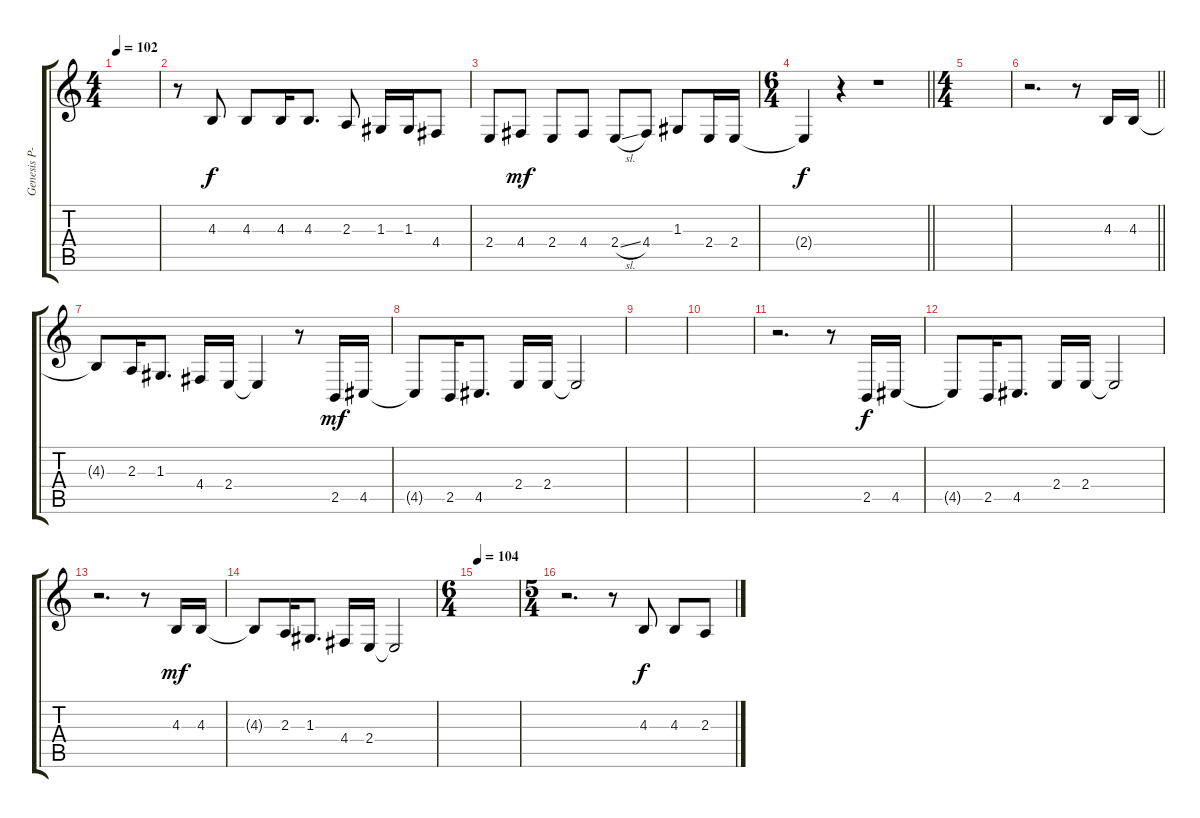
\track ("Genesis P-Orridge" "Genesis P-") {instrument ocarina}
\staff {score tabs}
\tuning (E4 B3 G3 D3 A2 E2) {hide}
\ts (4 4)
\tempo 102
\clef g2
\ks c
|
r.8 4.3.8 4.3.8 4.3.16 4.3.8{d} 2.3.8 1.3.16 1.3.16 4.4.8 |
2.4.8 4.4.8{dy mf} 2.4.8 4.4.8 2.4{sl}.8 4.4.8 1.3.8 2.4.16 2.4.16 |
\ts (6 4)
\barLineRight lightlight
2.4{t}.4{dy f} r.4 r.1 |
\ts (4 4)
|
\barLineRight lightlight
r.2{d} r.8 4.3.16 4.3.16 |
\section ("" "")
4.3{t}.8 2.3.16 1.3.8{d} 4.4.16 2.4.16 2.4{t}.4 r.8 2.5.16{dy mf} 4.5.16 |
4.5{t}.8 2.5.16 4.5.8{d} 2.4.16 2.4.16 2.4{t}.2 |
|
|
r.2{d} r.8 2.5.16{dy f} 4.5.16 |
4.5{t}.8 2.5.16 4.5.8{d} 2.4.16 2.4.16 2.4{t}.2 |
r.2{d} r.8 4.3.16{dy mf} 4.3.16 |
4.3{t}.8 2.3.16 1.3.8{d} 4.4.16 2.4.16 2.4{t}.2 |
\ts (6 4)
\tempo 104
|
\ts (5 4)
r.2{d} r.8 4.3.8{dy f} 4.3.8 2.3.8
